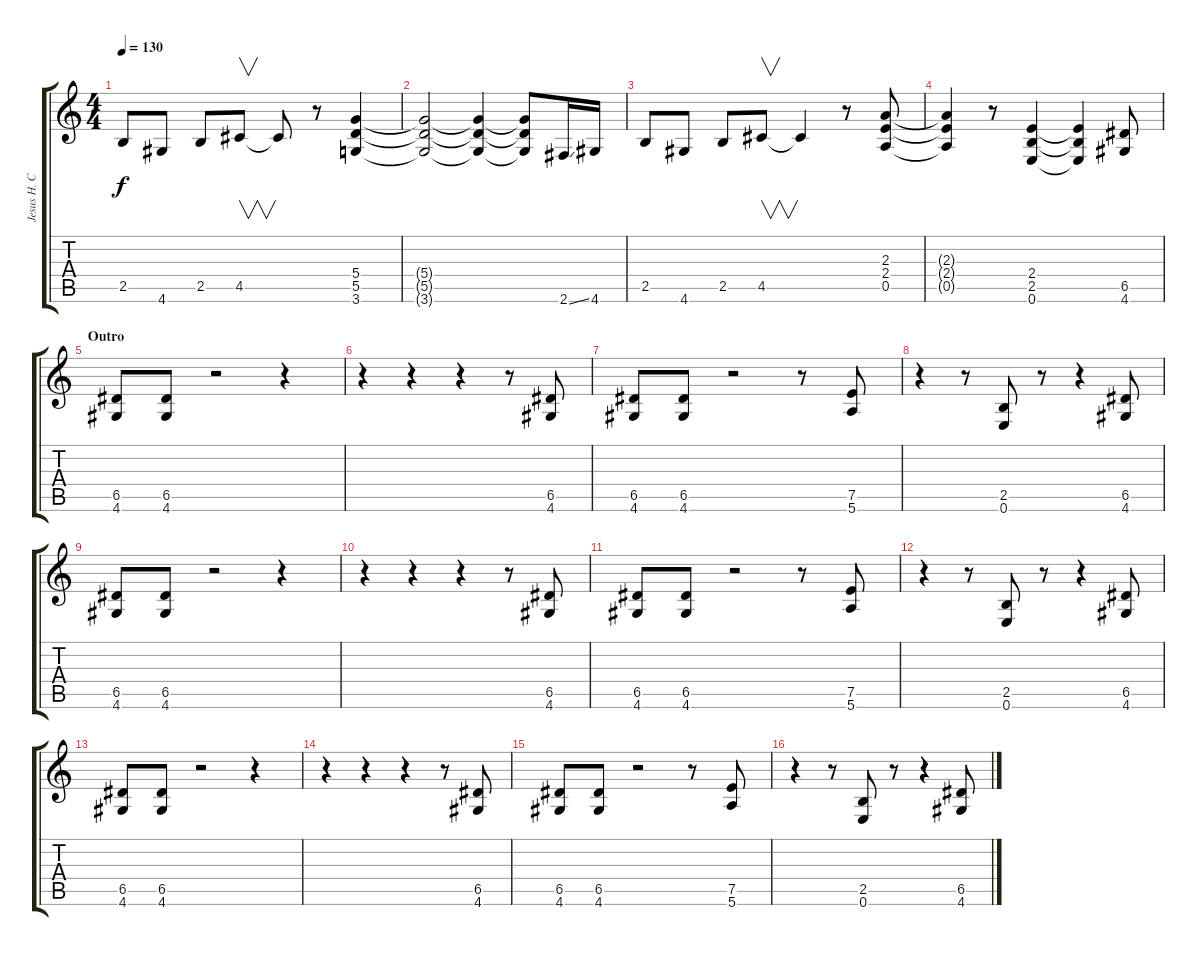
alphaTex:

\track ("Jesus H. Chris" "Jesus H. C") {instrument overdrivenguitar}
\staff {score tabs}
\tuning (E4 B3 G3 D3 A2 E2) {hide}
\ts (4 4)
\tempo 130
\clef g2
\ks c
2.5.8{dy f} 4.6.8 2.5.8 4.5.8{v} 4.5{t}.8 r.8 (5.4 5.5 3.6).4 |
(5.4{t} 5.5{t} 3.6{t}).2 (5.4{t} 5.5{t} 3.6{t}).4 (5.4{t} 5.5{t} 3.6{t}).8 2.6{ss}.16 4.6.16 |
2.5.8 4.6.8 2.5.8 4.5.8{v} 4.5{t}.4 r.8 (2.3 2.4 0.5).8 |
(2.3{t} 2.4{t} 0.5{t}).4 r.8 (2.4 2.5 0.6).4 (2.4{t} 2.5{t} 0.6{t}).4 (6.5 4.6).8 |
\section ("" "Outro")
(6.5 4.6).8 (6.5 4.6).8 r.2 r.4 |
r.4 r.4 r.4 r.8 (6.5 4.6).8 |
(6.5 4.6).8 (6.5 4.6).8 r.2 r.8 (7.5 5.6).8 |
r.4 r.8 (2.5 0.6).8 r.8 r.4 (6.5 4.6).8 |
(6.5 4.6).8 (6.5 4.6).8 r.2 r.4 |
r.4 r.4 r.4 r.8 (6.5 4.6).8 |
(6.5 4.6).8 (6.5 4.6).8 r.2 r.8 (7.5 5.6).8 |
r.4 r.8 (2.5 0.6).8 r.8 r.4 (6.5 4.6).8 |
(6.5 4.6).8 (6.5 4.6).8 r.2 r.4 |
r.4 r.4 r.4 r.8 (6.5 4.6).8 |
(6.5 4.6).8 (6.5 4.6).8 r.2 r.8 (7.5 5.6).8 |
r.4 r.8 (2.5 0.6).8 r.8 r.4 (6.5 4.6).8
